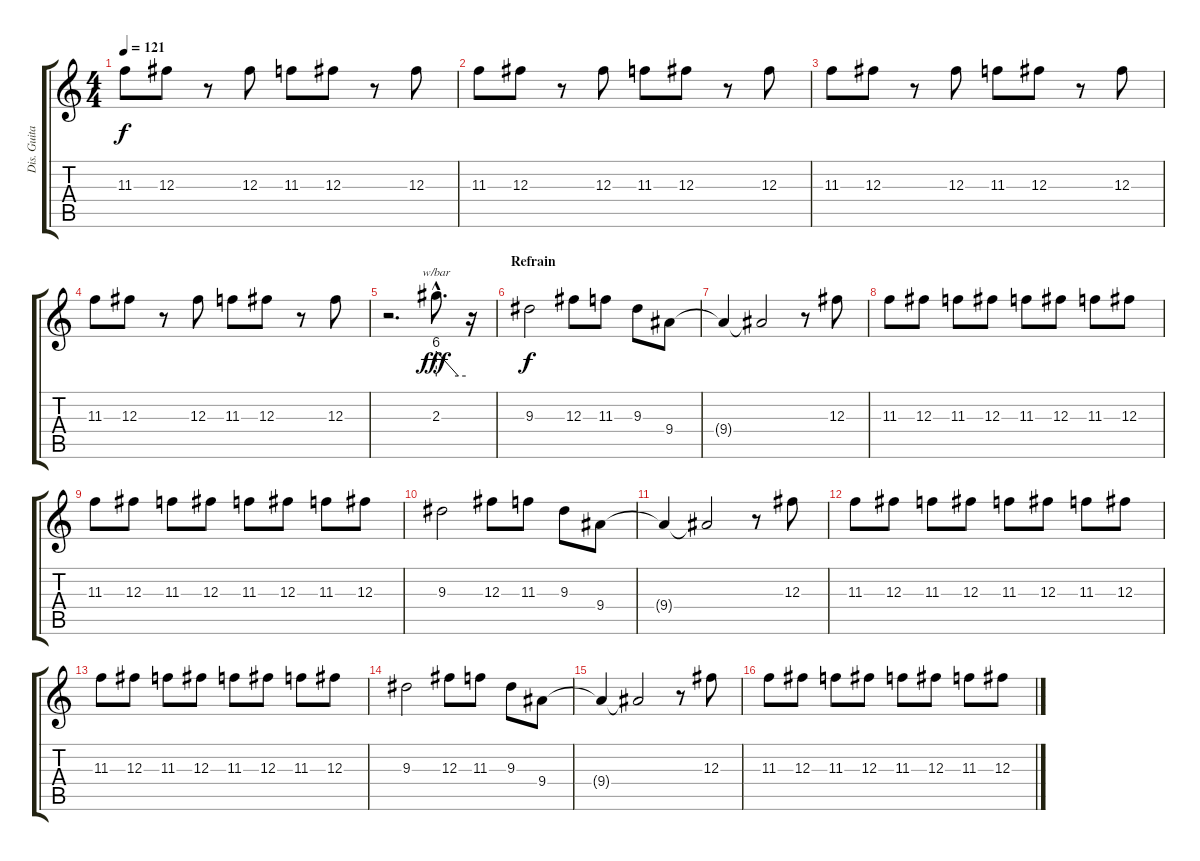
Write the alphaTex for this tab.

\track ("Dis. Guitar Fills" "Dis. Guita") {instrument distortionguitar}
\staff {score tabs}
\tuning (Eb4 Bb3 Gb3 Db3 Ab2 Eb2) {hide}
\ts (4 4)
\tempo 121
\clef g2
\ks c
11.3.8{dy f} 12.3.8 r.8 12.3.8 11.3.8 12.3.8 r.8 12.3.8 |
11.3.8 12.3.8 r.8 12.3.8 11.3.8 12.3.8 r.8 12.3.8 |
11.3.8 12.3.8 r.8 12.3.8 11.3.8 12.3.8 r.8 12.3.8 |
11.3.8 12.3.8 r.8 12.3.8 11.3.8 12.3.8 r.8 12.3.8 |
r.2{d} 2.3{hac}.8{d tbe (custom default 0 24 45 0 60 0) dy fff volume 10} r.16 |
\section ("" "Refrain")
9.3.2{dy f volume 8 instrument distortionguitar} 12.3.8 11.3.8 9.3.8 9.4.8 |
9.4{t}.4 9.4{t}.2 r.8 12.3.8 |
11.3.8 12.3.8 11.3.8 12.3.8 11.3.8 12.3.8 11.3.8 12.3.8 |
11.3.8 12.3.8 11.3.8 12.3.8 11.3.8 12.3.8 11.3.8 12.3.8 |
9.3.2 12.3.8 11.3.8 9.3.8 9.4.8 |
9.4{t}.4 9.4{t}.2 r.8 12.3.8 |
11.3.8 12.3.8 11.3.8 12.3.8 11.3.8 12.3.8 11.3.8 12.3.8 |
11.3.8 12.3.8 11.3.8 12.3.8 11.3.8 12.3.8 11.3.8 12.3.8 |
9.3.2 12.3.8 11.3.8 9.3.8 9.4.8 |
9.4{t}.4 9.4{t}.2 r.8 12.3.8 |
11.3.8 12.3.8 11.3.8 12.3.8 11.3.8 12.3.8 11.3.8 12.3.8
